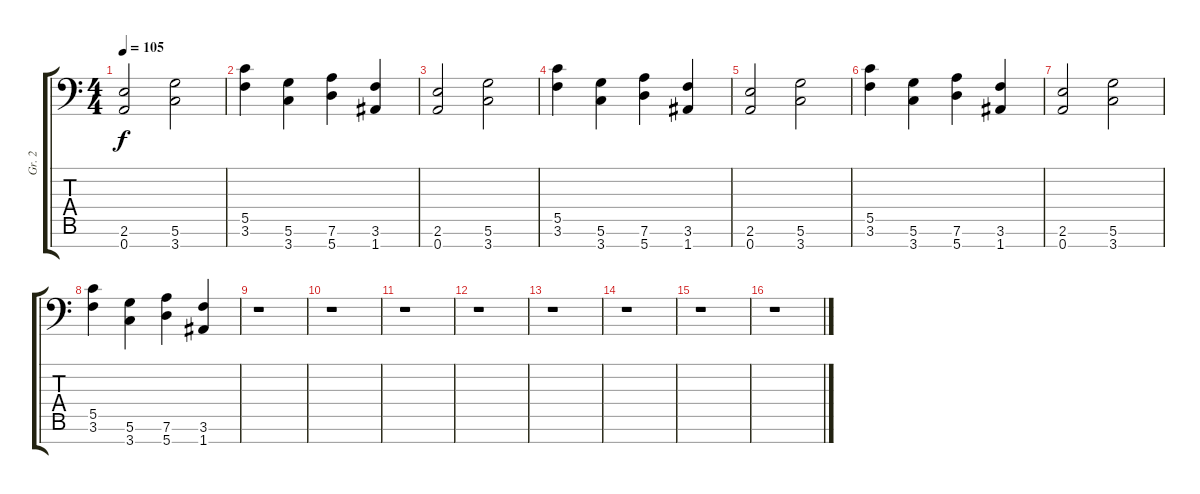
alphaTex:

\track ("Gr. 2" "Gr. 2") {instrument overdrivenguitar}
\staff {score tabs}
\tuning (D4 A3 F3 C3 G2 D2 A1) {hide}
\ts (4 4)
\tempo 105
\clef f4
\ks c
(2.6 0.7).2{dy f} (5.6 3.7).2 |
(5.5 3.6).4 (5.6 3.7).4 (7.6 5.7).4 (3.6 1.7).4 |
(2.6 0.7).2 (5.6 3.7).2 |
(5.5 3.6).4 (5.6 3.7).4 (7.6 5.7).4 (3.6 1.7).4 |
(2.6 0.7).2 (5.6 3.7).2 |
(5.5 3.6).4 (5.6 3.7).4 (7.6 5.7).4 (3.6 1.7).4 |
(2.6 0.7).2 (5.6 3.7).2 |
(5.5 3.6).4 (5.6 3.7).4 (7.6 5.7).4 (3.6 1.7).4 |
r.1 |
r.1 |
r.1 |
r.1 |
r.1 |
r.1 |
r.1 |
r.1
